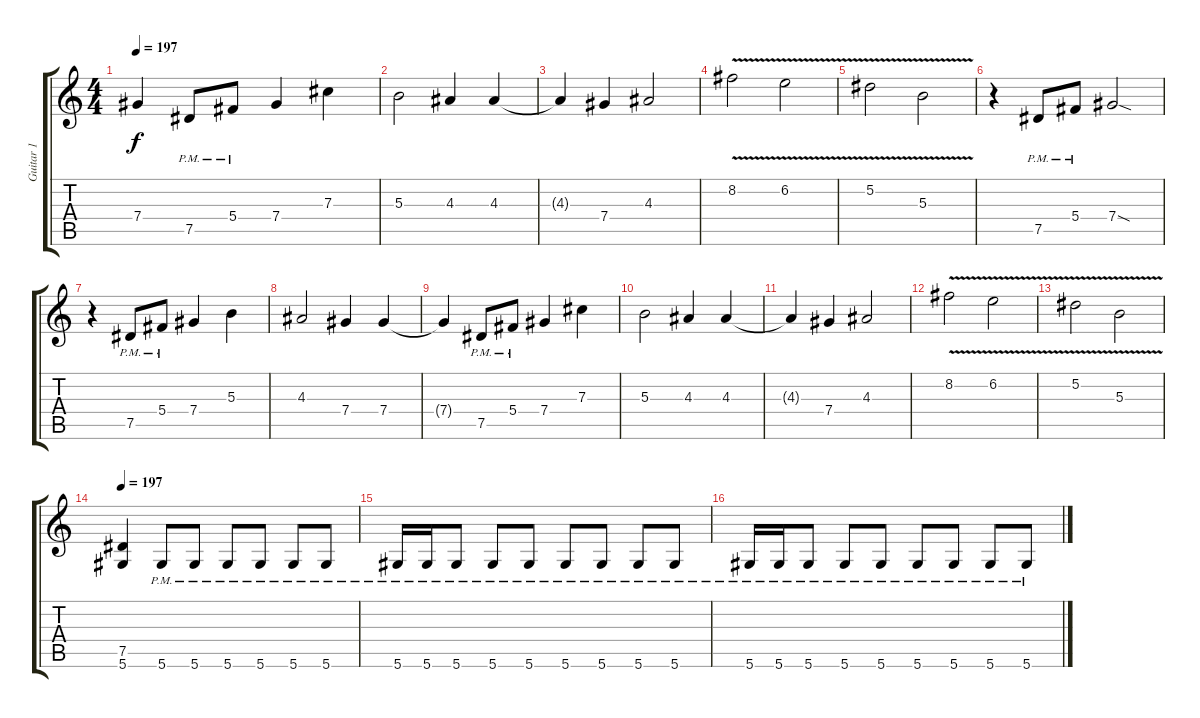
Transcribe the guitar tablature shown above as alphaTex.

\track ("Guitar 1" "Guitar 1") {instrument acousticguitarsteel}
\staff {score tabs}
\tuning (Eb4 Bb3 Gb3 Db3 Ab2 Eb2) {hide}
\ts (4 4)
\tempo 197
\clef g2
\ks c
7.4{t}.4{dy f} 7.5{pm}.8 5.4{pm}.8 7.4.4 7.3.4 |
5.3.2 4.3.4 4.3.4 |
4.3{t}.4 7.4.4 4.3.2 |
8.2{v}.2 6.2{v}.2 |
5.2{v}.2 5.3{v}.2 |
r.4 7.5{pm}.8 5.4{pm}.8 7.4{sod}.2 |
r.4 7.5{pm}.8 5.4{pm}.8 7.4.4 5.3.4 |
4.3.2 7.4.4 7.4.4 |
7.4{t}.4 7.5{pm}.8 5.4{pm}.8 7.4.4 7.3.4 |
5.3.2 4.3.4 4.3.4 |
4.3{t}.4 7.4.4 4.3.2 |
8.2{v}.2 6.2{v}.2 |
5.2{v}.2 5.3{v}.2 |
\tempo 197
(7.5 5.6).4{volume 16 balance 8 instrument distortionguitar} 5.6{pm}.8 5.6{pm}.8 5.6{pm}.8 5.6{pm}.8 5.6{pm}.8 5.6{pm}.8 |
5.6{pm}.16 5.6{pm}.16 5.6{pm}.8 5.6{pm}.8 5.6{pm}.8 5.6{pm}.8 5.6{pm}.8 5.6{pm}.8 5.6{pm}.8 |
5.6{pm}.16 5.6{pm}.16 5.6{pm}.8 5.6{pm}.8 5.6{pm}.8 5.6{pm}.8 5.6{pm}.8 5.6{pm}.8 5.6{pm}.8
